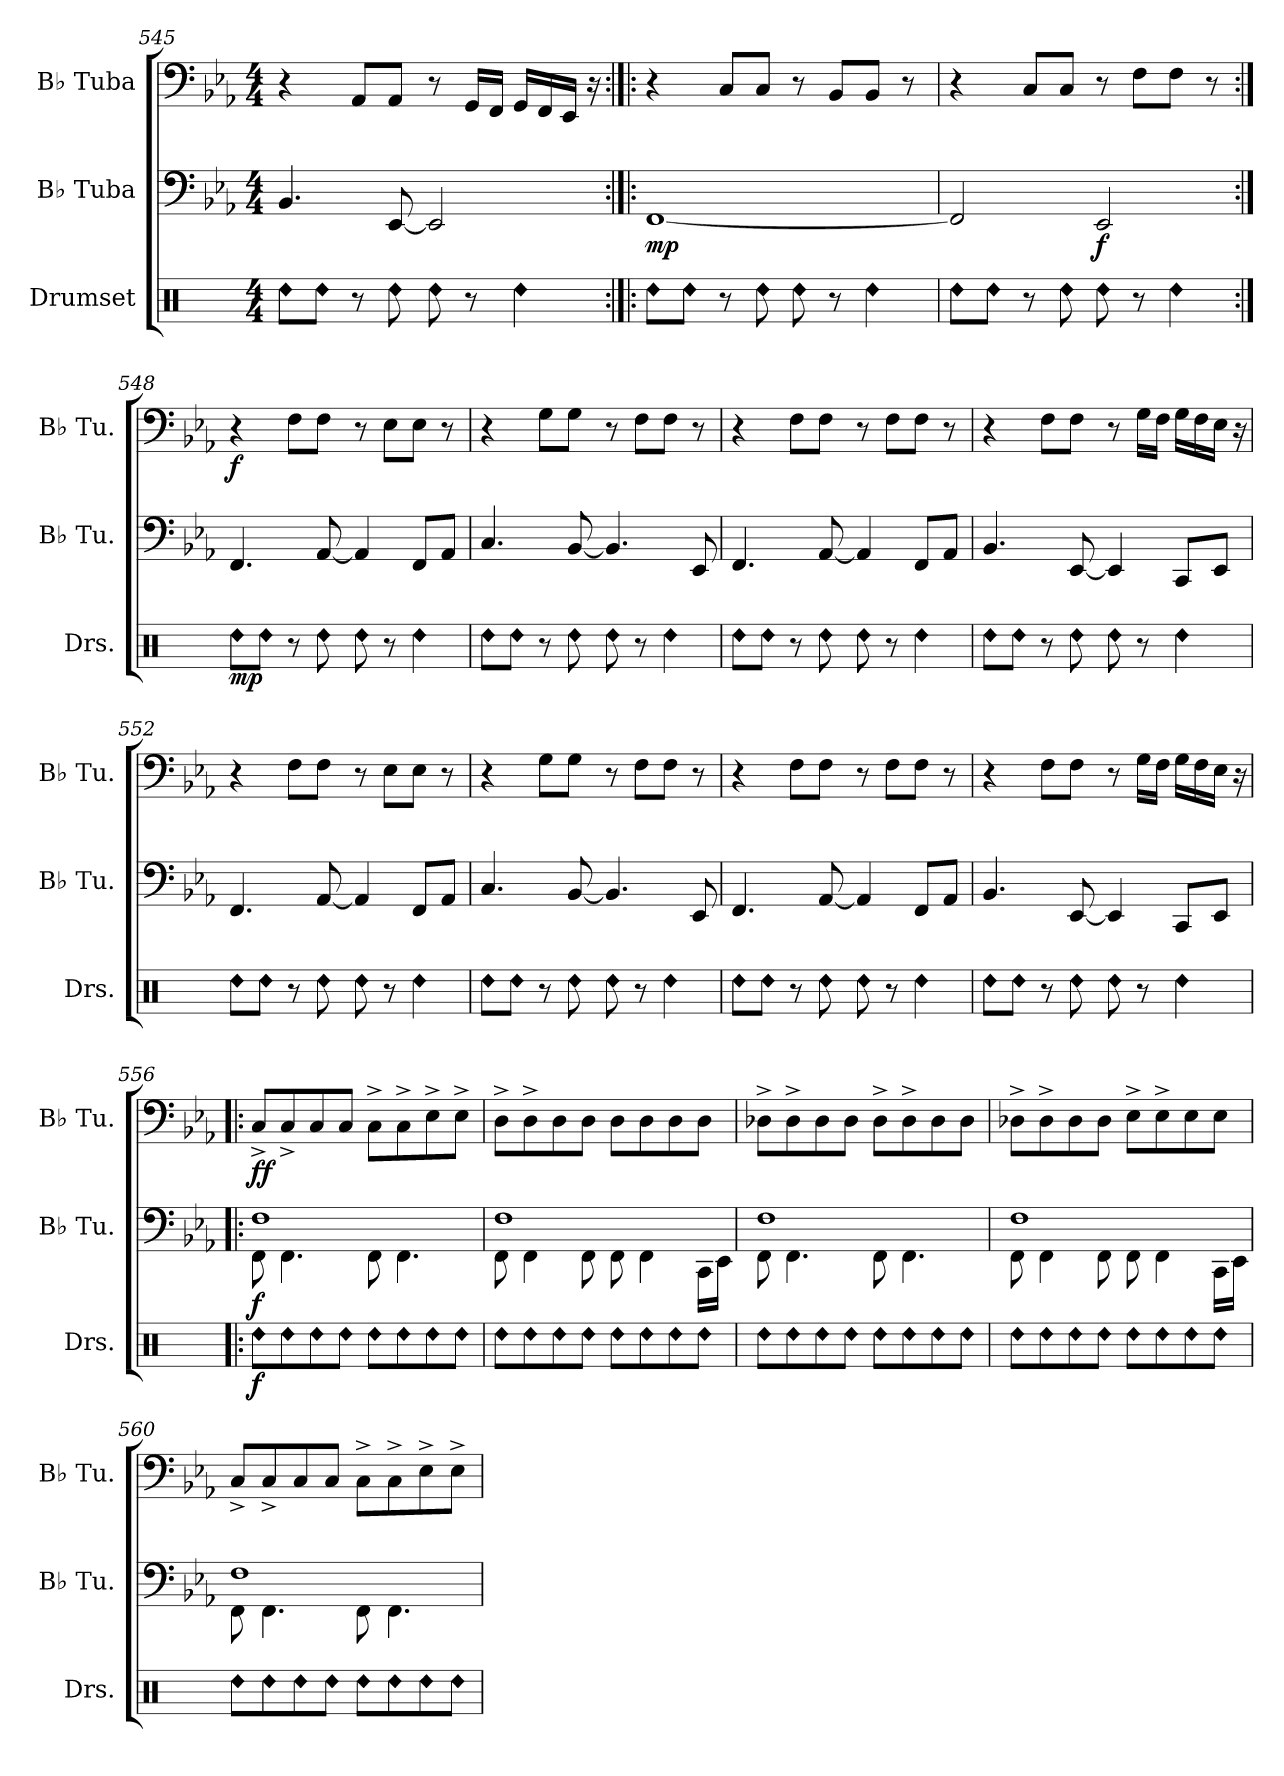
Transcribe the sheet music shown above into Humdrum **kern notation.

**kern	**dynam	**kern	**dynam	**kern	**dynam
*part3	*part3	*part2	*part2	*part1	*part1
*staff3	*staff3	*staff2	*staff2	*staff1	*staff1
*I"Drumset	*	*I"B♭ Tuba	*	*I"B♭ Tuba	*
*I'Drs.	*	*I'B♭ Tu.	*	*I'B♭ Tu.	*
!!LO:LB:g=z
*clefX	*	*clefF4	*	*clefF4	*
*k[]	*	*k[b-e-a-]	*	*k[b-e-a-]	*
*M4/4	*	*M4/4	*	*M4/4	*
=545	=545	=545	=545	=545	=545
!LO:N:head=diamond	!	!	!	!	!
8Rdd\L	.	4.BB-/	.	4r	.
!LO:N:head=diamond	!	!	!	!	!
8Rdd\J	.	.	.	.	.
8r	.	.	.	8AA-/L	.
!LO:N:head=diamond	!	!	!	!	!
8Rdd\	.	[8EE-/	.	8AA-/J	.
!LO:N:head=diamond	!	!	!	!	!
8Rdd\	.	2EE-/]	.	8r	.
8r	.	.	.	16GG/LL	.
.	.	.	.	16FF/JJ	.
!LO:N:head=diamond	!	!	!	!	!
4Rdd\	.	.	.	16GG/LL	.
.	.	.	.	16FF/	.
.	.	.	.	16EE-/JJ	.
.	.	.	.	16r	.
=546:|!|:	=546:|!|:	=546:|!|:	=546:|!|:	=546:|!|:	=546:|!|:
!LO:N:head=diamond	!	!	!LO:DY:b	!	!
8Rdd\L	.	[1FF	mp	4r	.
!LO:N:head=diamond	!	!	!	!	!
8Rdd\J	.	.	.	.	.
8r	.	.	.	8C/L	.
!LO:N:head=diamond	!	!	!	!	!
8Rdd\	.	.	.	8C/J	.
!LO:N:head=diamond	!	!	!	!	!
8Rdd\	.	.	.	8r	.
8r	.	.	.	8BB-/L	.
!LO:N:head=diamond	!	!	!	!	!
4Rdd\	.	.	.	8BB-/J	.
.	.	.	.	8r	.
=547	=547	=547	=547	=547	=547
!LO:N:head=diamond	!	!	!	!	!
8Rdd\L	.	2FF/]	.	4r	.
!LO:N:head=diamond	!	!	!	!	!
8Rdd\J	.	.	.	.	.
8r	.	.	.	8C/L	.
!LO:N:head=diamond	!	!	!	!	!
8Rdd\	.	.	.	8C/J	.
!LO:N:head=diamond	!	!	!LO:DY:b	!	!
8Rdd\	.	2EE-/	f	8r	.
8r	.	.	.	8F\L	.
!LO:N:head=diamond	!	!	!	!	!
4Rdd\	.	.	.	8F\J	.
.	.	.	.	8r	.
=548:|!	=548:|!	=548:|!	=548:|!	=548:|!	=548:|!
!LO:N:head=diamond	!LO:DY:b	!	!	!	!LO:DY:b
8Rdd\L	mp	4.FF/	.	4r	f
!LO:N:head=diamond	!	!	!	!	!
8Rdd\J	.	.	.	.	.
8r	.	.	.	8F\L	.
!LO:N:head=diamond	!	!	!	!	!
8Rdd\	.	[8AA-/	.	8F\J	.
!LO:N:head=diamond	!	!	!	!	!
8Rdd\	.	4AA-/]	.	8r	.
8r	.	.	.	8E-\L	.
!LO:N:head=diamond	!	!	!	!	!
4Rdd\	.	8FF/L	.	8E-\J	.
.	.	8AA-/J	.	8r	.
=549	=549	=549	=549	=549	=549
!LO:N:head=diamond	!	!	!	!	!
8Rdd\L	.	4.C/	.	4r	.
!LO:N:head=diamond	!	!	!	!	!
8Rdd\J	.	.	.	.	.
8r	.	.	.	8G\L	.
!LO:N:head=diamond	!	!	!	!	!
8Rdd\	.	[8BB-/	.	8G\J	.
!LO:N:head=diamond	!	!	!	!	!
8Rdd\	.	4.BB-/]	.	8r	.
8r	.	.	.	8F\L	.
!LO:N:head=diamond	!	!	!	!	!
4Rdd\	.	.	.	8F\J	.
.	.	8EE-/	.	8r	.
!!LO:LB:g=z
=550	=550	=550	=550	=550	=550
!LO:N:head=diamond	!	!	!	!	!
8Rdd\L	.	4.FF/	.	4r	.
!LO:N:head=diamond	!	!	!	!	!
8Rdd\J	.	.	.	.	.
8r	.	.	.	8F\L	.
!LO:N:head=diamond	!	!	!	!	!
8Rdd\	.	[8AA-/	.	8F\J	.
!LO:N:head=diamond	!	!	!	!	!
8Rdd\	.	4AA-/]	.	8r	.
8r	.	.	.	8F\L	.
!LO:N:head=diamond	!	!	!	!	!
4Rdd\	.	8FF/L	.	8F\J	.
.	.	8AA-/J	.	8r	.
=551	=551	=551	=551	=551	=551
!LO:N:head=diamond	!	!	!	!	!
8Rdd\L	.	4.BB-/	.	4r	.
!LO:N:head=diamond	!	!	!	!	!
8Rdd\J	.	.	.	.	.
8r	.	.	.	8F\L	.
!LO:N:head=diamond	!	!	!	!	!
8Rdd\	.	[8EE-/	.	8F\J	.
!LO:N:head=diamond	!	!	!	!	!
8Rdd\	.	4EE-/]	.	8r	.
8r	.	.	.	16G\LL	.
.	.	.	.	16F\JJ	.
!LO:N:head=diamond	!	!	!	!	!
4Rdd\	.	8CC/L	.	16G\LL	.
.	.	.	.	16F\	.
.	.	8EE-/J	.	16E-\JJ	.
.	.	.	.	16r	.
=552	=552	=552	=552	=552	=552
!LO:N:head=diamond	!	!	!	!	!
8Rdd\L	.	4.FF/	.	4r	.
!LO:N:head=diamond	!	!	!	!	!
8Rdd\J	.	.	.	.	.
8r	.	.	.	8F\L	.
!LO:N:head=diamond	!	!	!	!	!
8Rdd\	.	[8AA-/	.	8F\J	.
!LO:N:head=diamond	!	!	!	!	!
8Rdd\	.	4AA-/]	.	8r	.
8r	.	.	.	8E-\L	.
!LO:N:head=diamond	!	!	!	!	!
4Rdd\	.	8FF/L	.	8E-\J	.
.	.	8AA-/J	.	8r	.
=553	=553	=553	=553	=553	=553
!LO:N:head=diamond	!	!	!	!	!
8Rdd\L	.	4.C/	.	4r	.
!LO:N:head=diamond	!	!	!	!	!
8Rdd\J	.	.	.	.	.
8r	.	.	.	8G\L	.
!LO:N:head=diamond	!	!	!	!	!
8Rdd\	.	[8BB-/	.	8G\J	.
!LO:N:head=diamond	!	!	!	!	!
8Rdd\	.	4.BB-/]	.	8r	.
8r	.	.	.	8F\L	.
!LO:N:head=diamond	!	!	!	!	!
4Rdd\	.	.	.	8F\J	.
.	.	8EE-/	.	8r	.
=554	=554	=554	=554	=554	=554
!LO:N:head=diamond	!	!	!	!	!
8Rdd\L	.	4.FF/	.	4r	.
!LO:N:head=diamond	!	!	!	!	!
8Rdd\J	.	.	.	.	.
8r	.	.	.	8F\L	.
!LO:N:head=diamond	!	!	!	!	!
8Rdd\	.	[8AA-/	.	8F\J	.
!LO:N:head=diamond	!	!	!	!	!
8Rdd\	.	4AA-/]	.	8r	.
8r	.	.	.	8F\L	.
!LO:N:head=diamond	!	!	!	!	!
4Rdd\	.	8FF/L	.	8F\J	.
.	.	8AA-/J	.	8r	.
!!LO:LB:g=z
=555	=555	=555	=555	=555	=555
!LO:N:head=diamond	!	!	!	!	!
8Rdd\L	.	4.BB-/	.	4r	.
!LO:N:head=diamond	!	!	!	!	!
8Rdd\J	.	.	.	.	.
8r	.	.	.	8F\L	.
!LO:N:head=diamond	!	!	!	!	!
8Rdd\	.	[8EE-/	.	8F\J	.
!LO:N:head=diamond	!	!	!	!	!
8Rdd\	.	4EE-/]	.	8r	.
8r	.	.	.	16G\LL	.
.	.	.	.	16F\JJ	.
!LO:N:head=diamond	!	!	!	!	!
4Rdd\	.	8CC/L	.	16G\LL	.
.	.	.	.	16F\	.
.	.	8EE-/J	.	16E-\JJ	.
.	.	.	.	16r	.
=556!|:	=556!|:	=556!|:	=556!|:	=556!|:	=556!|:
!LO:N:head=diamond	!LO:DY:b	!	!LO:DY:b	!	!LO:DY:b
*	*	*^	*	*	*
8Rdd\L	f	1F	8FF\	f	8C^/L	ff
!LO:N:head=diamond	!	!	!	!	!	!
8Rdd\	.	.	4.FF\	.	8C^/	.
!LO:N:head=diamond	!	!	!	!	!	!
8Rdd\	.	.	.	.	8C/	.
!LO:N:head=diamond	!	!	!	!	!	!
8Rdd\J	.	.	.	.	8C/J	.
!LO:N:head=diamond	!	!	!	!	!	!
8Rdd\L	.	.	8FF\	.	8C^\L	.
!LO:N:head=diamond	!	!	!	!	!	!
8Rdd\	.	.	4.FF\	.	8C^\	.
!LO:N:head=diamond	!	!	!	!	!	!
8Rdd\	.	.	.	.	8E-^\	.
!LO:N:head=diamond	!	!	!	!	!	!
8Rdd\J	.	.	.	.	8E-^\J	.
=557	=557	=557	=557	=557	=557	=557
!LO:N:head=diamond	!	!	!	!	!	!
8Rdd\L	.	1F	8FF\	.	8D^\L	.
!LO:N:head=diamond	!	!	!	!	!	!
8Rdd\	.	.	4FF\	.	8D^\	.
!LO:N:head=diamond	!	!	!	!	!	!
8Rdd\	.	.	.	.	8D\	.
!LO:N:head=diamond	!	!	!	!	!	!
8Rdd\J	.	.	8FF\	.	8D\J	.
!LO:N:head=diamond	!	!	!	!	!	!
8Rdd\L	.	.	8FF\	.	8D\L	.
!LO:N:head=diamond	!	!	!	!	!	!
8Rdd\	.	.	4FF\	.	8D\	.
!LO:N:head=diamond	!	!	!	!	!	!
8Rdd\	.	.	.	.	8D\	.
!LO:N:head=diamond	!	!	!	!	!	!
8Rdd\J	.	.	16CC\LL	.	8D\J	.
.	.	.	16EE-\JJ	.	.	.
=558	=558	=558	=558	=558	=558	=558
!LO:N:head=diamond	!	!	!	!	!	!
8Rdd\L	.	1F	8FF\	.	8D-X^\L	.
!LO:N:head=diamond	!	!	!	!	!	!
8Rdd\	.	.	4.FF\	.	8D-^\	.
!LO:N:head=diamond	!	!	!	!	!	!
8Rdd\	.	.	.	.	8D-\	.
!LO:N:head=diamond	!	!	!	!	!	!
8Rdd\J	.	.	.	.	8D-\J	.
!LO:N:head=diamond	!	!	!	!	!	!
8Rdd\L	.	.	8FF\	.	8D-^\L	.
!LO:N:head=diamond	!	!	!	!	!	!
8Rdd\	.	.	4.FF\	.	8D-^\	.
!LO:N:head=diamond	!	!	!	!	!	!
8Rdd\	.	.	.	.	8D-\	.
!LO:N:head=diamond	!	!	!	!	!	!
8Rdd\J	.	.	.	.	8D-\J	.
!!LO:PB:g=z
=559	=559	=559	=559	=559	=559	=559
!LO:N:head=diamond	!	!	!	!	!	!
8Rdd\L	.	1F	8FF\	.	8D-X^\L	.
!LO:N:head=diamond	!	!	!	!	!	!
8Rdd\	.	.	4FF\	.	8D-^\	.
!LO:N:head=diamond	!	!	!	!	!	!
8Rdd\	.	.	.	.	8D-\	.
!LO:N:head=diamond	!	!	!	!	!	!
8Rdd\J	.	.	8FF\	.	8D-\J	.
!LO:N:head=diamond	!	!	!	!	!	!
8Rdd\L	.	.	8FF\	.	8E-^\L	.
!LO:N:head=diamond	!	!	!	!	!	!
8Rdd\	.	.	4FF\	.	8E-^\	.
!LO:N:head=diamond	!	!	!	!	!	!
8Rdd\	.	.	.	.	8E-\	.
!LO:N:head=diamond	!	!	!	!	!	!
8Rdd\J	.	.	16CC\LL	.	8E-\J	.
.	.	.	16EE-\JJ	.	.	.
=560	=560	=560	=560	=560	=560	=560
!LO:N:head=diamond	!	!	!	!	!	!
8Rdd\L	.	1F	8FF\	.	8C^/L	.
!LO:N:head=diamond	!	!	!	!	!	!
8Rdd\	.	.	4.FF\	.	8C^/	.
!LO:N:head=diamond	!	!	!	!	!	!
8Rdd\	.	.	.	.	8C/	.
!LO:N:head=diamond	!	!	!	!	!	!
8Rdd\J	.	.	.	.	8C/J	.
!LO:N:head=diamond	!	!	!	!	!	!
8Rdd\L	.	.	8FF\	.	8C^\L	.
!LO:N:head=diamond	!	!	!	!	!	!
8Rdd\	.	.	4.FF\	.	8C^\	.
!LO:N:head=diamond	!	!	!	!	!	!
8Rdd\	.	.	.	.	8E-^\	.
!LO:N:head=diamond	!	!	!	!	!	!
8Rdd\J	.	.	.	.	8E-^\J	.
*	*	*v	*v	*	*	*
=	=	=	=	=	=
*-	*-	*-	*-	*-	*-
